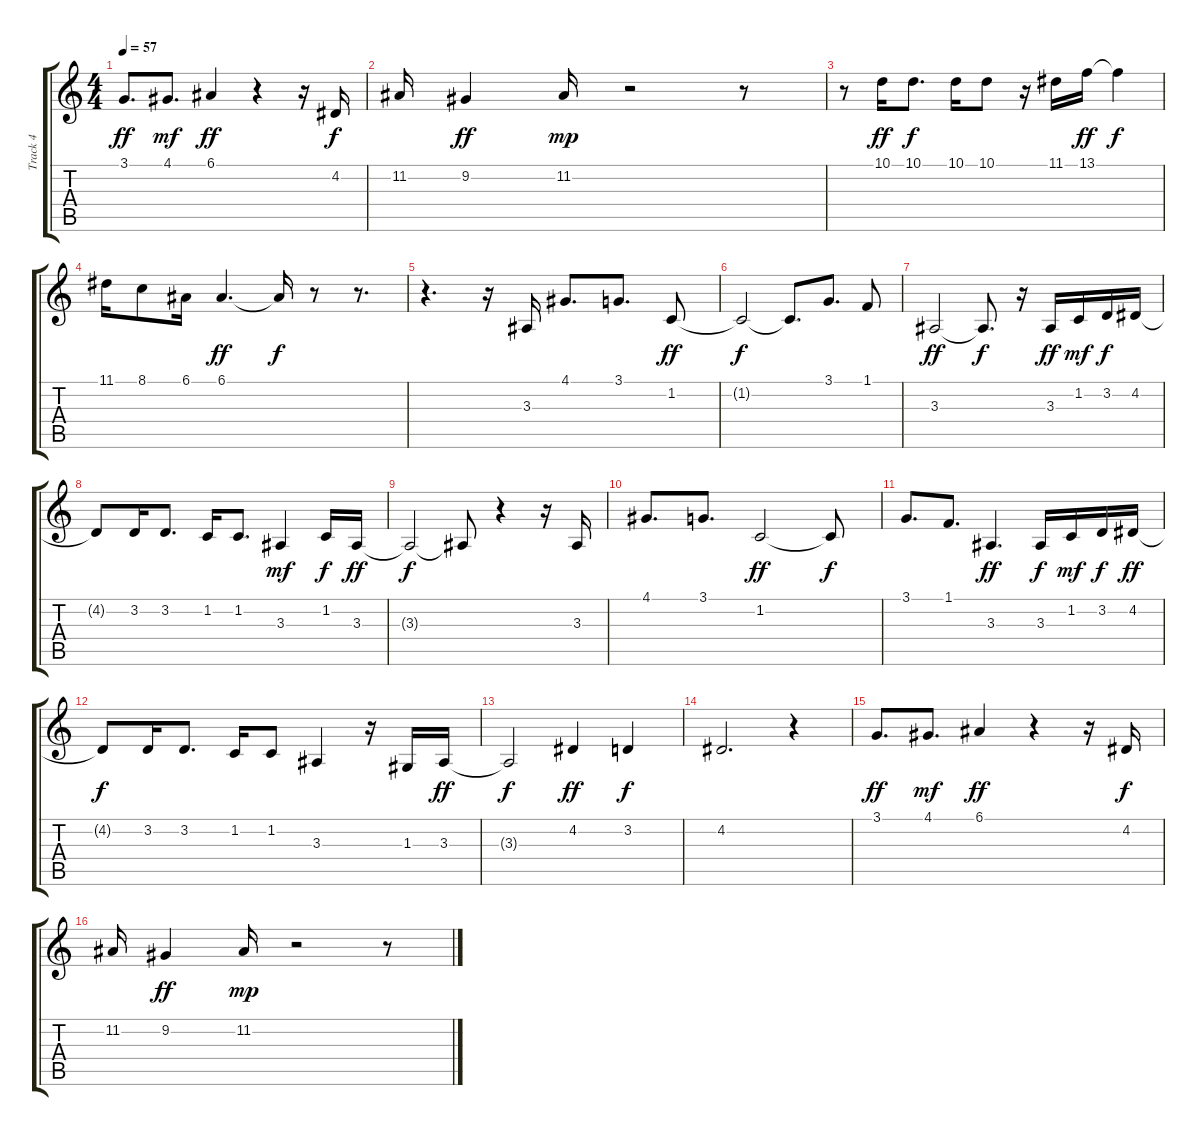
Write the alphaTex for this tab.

\track ("Track 4" "Track 4") {instrument tenorsax}
\staff {score tabs}
\tuning (E4 B3 G3 D3 A2 E2) {hide}
\ts (4 4)
\tempo 57
\clef g2
\ks c
3.1.8{d dy ff} 4.1.8{d dy mf} 6.1.4{dy ff} r.4 r.16 4.2.16{dy f} |
11.2.16 9.2.4{dy ff} 11.2.16{dy mp} r.2 r.8 |
r.8 10.1.16{dy ff} 10.1.8{d dy f} 10.1.16 10.1.8 r.16 11.1.16 13.1.16{dy ff} 13.1{t}.4{dy f} |
11.1.16 8.1.8 6.1.16 6.1.4{d dy ff} 6.1{t}.16{dy f} r.8 r.8{d} |
r.4{d} r.16 3.3.16 4.1.8{d} 3.1.8{d} 1.2.8{dy ff} |
1.2{t}.2{dy f} 1.2{t}.8{d} 3.1.8{d} 1.1.8 |
3.3.2{dy ff} 3.3{t}.8{d dy f} r.16 3.3.16{dy ff} 1.2.16{dy mf} 3.2.16{dy f} 4.2.16 |
4.2{t}.8 3.2.16 3.2.8{d} 1.2.16 1.2.8{d} 3.3.4{dy mf} 1.2.16{dy f} 3.3.16{dy ff} |
3.3{t}.2{dy f} 3.3{t}.8 r.4 r.16 3.3.16 |
4.1.8{d} 3.1.8{d} 1.2.2{dy ff} 1.2{t}.8{dy f} |
3.1.8{d} 1.1.8{d} 3.3.4{d dy ff} 3.3.16{dy f} 1.2.16{dy mf} 3.2.16{dy f} 4.2.16{dy ff} |
4.2{t}.8{dy f} 3.2.16 3.2.8{d} 1.2.16 1.2.8 3.3.4 r.16 1.3.16 3.3.16{dy ff} |
3.3{t}.2{dy f} 4.2.4{dy ff} 3.2.4{dy f} |
4.2.2{d} r.4 |
3.1.8{d dy ff} 4.1.8{d dy mf} 6.1.4{dy ff} r.4 r.16 4.2.16{dy f} |
11.2.16 9.2.4{dy ff} 11.2.16{dy mp} r.2 r.8
